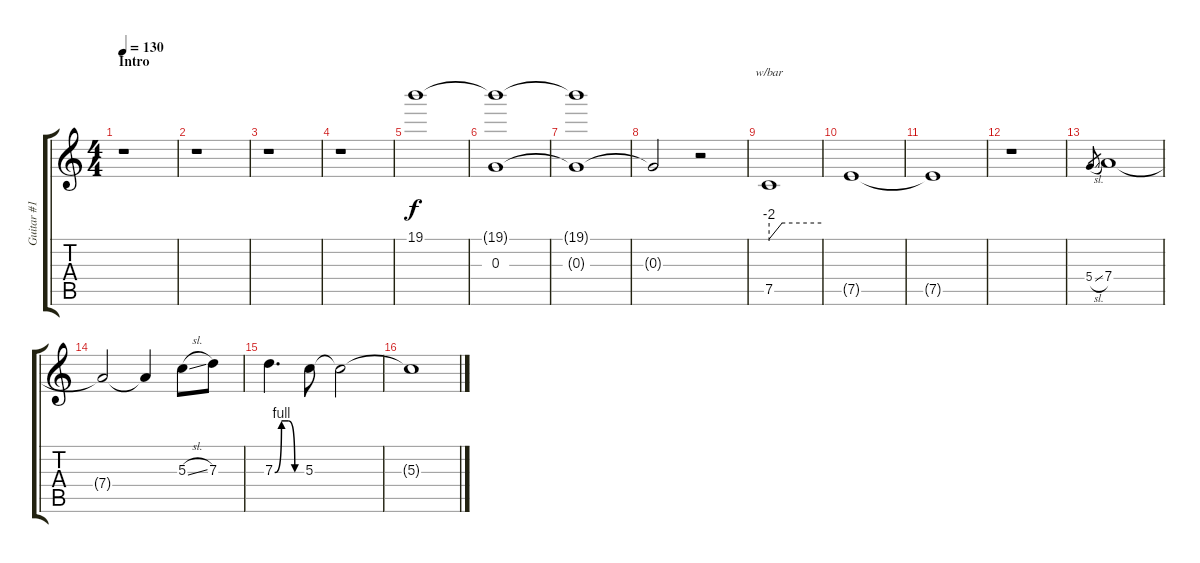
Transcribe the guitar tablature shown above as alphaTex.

\track ("Guitar #1 - Lead" "Guitar #1 ") {instrument distortionguitar}
\staff {score tabs}
\tuning (E4 B3 G3 D3 A2 E2) {hide}
\ts (4 4)
\section ("" "Intro")
\tempo 130
\clef g2
\ks c
r.1{dy f instrument distortionguitar} |
r.1 |
r.1 |
r.1 |
19.1.1 |
(19.1{t} 0.3).1 |
(19.1{t} 0.3{t}).1 |
0.3{t}.2 r.2 |
7.5.1{tbe (custom default 0 -8 15 0 60 0)} |
7.5{t}.1 |
7.5{t}.1 |
r.1 |
5.4{sl}.8{gr} 7.4.1 |
7.4{t}.2 7.4{t}.4 5.3{sl}.8 7.3.8 |
7.3{be (custom 0 0 15 4 30 4 45 0 60 0)}.4{d} 5.3.8 5.3{t}.2 |
5.3{t}.1
